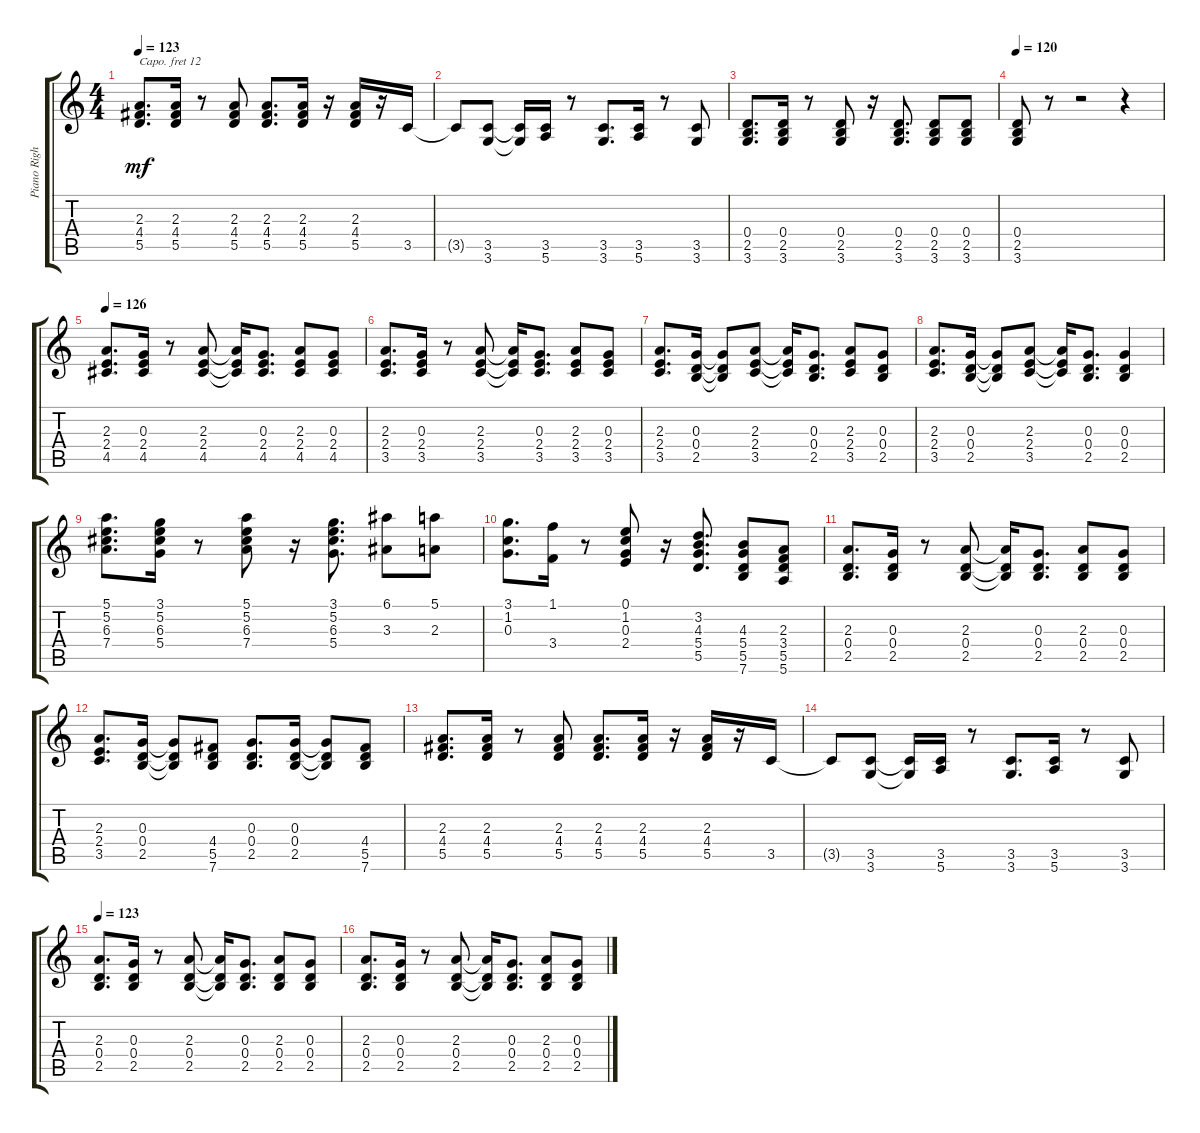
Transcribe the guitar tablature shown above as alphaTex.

\track ("Piano Right Hand (Elton John)" "Piano Righ") {instrument acousticgrandpiano}
\staff {score tabs}
\capo 12
\tuning (E4 B3 G3 D3 A2 E2) {hide}
\ts (4 4)
\tempo 123
\clef g2
\ks c
(2.3 4.4 5.5).8{d dy mf} (2.3 4.4 5.5).16 r.8 (2.3 4.4 5.5).8 (2.3 4.4 5.5).8{d} (2.3 4.4 5.5).16 r.16 (2.3 4.4 5.5).16 r.16 3.5.16 |
3.5{t}.8 (3.5 3.6).8 (3.5{t} 3.6{t}).16 (3.5 5.6).16 r.8 (3.5 3.6).8{d} (3.5 5.6).16 r.8 (3.5 3.6).8 |
(0.4 2.5 3.6).8{d} (0.4 2.5 3.6).16 r.8 (0.4 2.5 3.6).8 r.16 (0.4 2.5 3.6).8{d} (0.4 2.5 3.6).8 (0.4 2.5 3.6).8 |
\tempo 120
(0.4 2.5 3.6).8 r.8 r.2 r.4 |
\tempo 126
(2.3 2.4 4.5).8{d} (0.3 2.4 4.5).16 r.8 (2.3 2.4 4.5).8 (2.3{t} 2.4{t} 4.5{t}).16 (0.3 2.4 4.5).8{d} (2.3 2.4 4.5).8 (0.3 2.4 4.5).8 |
(2.3 2.4 3.5).8{d} (0.3 2.4 3.5).16 r.8 (2.3 2.4 3.5).8 (2.3{t} 2.4{t} 3.5{t}).16 (0.3 2.4 3.5).8{d} (2.3 2.4 3.5).8 (0.3 2.4 3.5).8 |
(2.3 2.4 3.5).8{d} (0.3 0.4 2.5).16 (0.3{t} 0.4{t} 2.5{t}).8 (2.3 2.4 3.5).8 (2.3{t} 2.4{t} 3.5{t}).16 (0.3 0.4 2.5).8{d} (2.3 2.4 3.5).8 (0.3 0.4 2.5).8 |
(2.3 2.4 3.5).8{d} (0.3 0.4 2.5).16 (0.3{t} 0.4{t} 2.5{t}).8 (2.3 2.4 3.5).8 (2.3{t} 2.4{t} 3.5{t}).16 (0.3 0.4 2.5).8{d} (0.3 0.4 2.5).4 |
(5.1 5.2 6.3 7.4).8{d} (3.1 5.2 6.3 5.4).16 r.8 (5.1 5.2 6.3 7.4).8 r.16 (3.1 5.2 6.3 5.4).8{d} (6.1 3.3).8 (5.1 2.3).8 |
(3.1 1.2 0.3).8{d} (1.1 3.4).16 r.8 (0.1 1.2 0.3 2.4).8 r.16 (3.2 4.3 5.4 5.5).8{d} (4.3 5.4 5.5 7.6).8 (2.3 3.4 5.5 5.6).8 |
(2.3 0.4 2.5).8{d} (0.3 0.4 2.5).16 r.8 (2.3 0.4 2.5).8 (2.3{t} 0.4{t} 2.5{t}).16 (0.3 0.4 2.5).8{d} (2.3 0.4 2.5).8 (0.3 0.4 2.5).8 |
(2.3 2.4 3.5).8{d} (0.3 0.4 2.5).16 (0.3{t} 0.4{t} 2.5{t}).8 (4.4 5.5 7.6).8 (0.3 0.4 2.5).8{d} (0.3 0.4 2.5).16 (0.3{t} 0.4{t} 2.5{t}).8 (4.4 5.5 7.6).8 |
(2.3 4.4 5.5).8{d} (2.3 4.4 5.5).16 r.8 (2.3 4.4 5.5).8 (2.3 4.4 5.5).8{d} (2.3 4.4 5.5).16 r.16 (2.3 4.4 5.5).16 r.16 3.5.16 |
3.5{t}.8 (3.5 3.6).8 (3.5{t} 3.6{t}).16 (3.5 5.6).16 r.8 (3.5 3.6).8{d} (3.5 5.6).16 r.8 (3.5 3.6).8 |
\tempo 123
(2.3 0.4 2.5).8{d} (0.3 0.4 2.5).16 r.8 (2.3 0.4 2.5).8 (2.3{t} 0.4{t} 2.5{t}).16 (0.3 0.4 2.5).8{d} (2.3 0.4 2.5).8 (0.3 0.4 2.5).8 |
(2.3 0.4 2.5).8{d} (0.3 0.4 2.5).16 r.8 (2.3 0.4 2.5).8 (2.3{t} 0.4{t} 2.5{t}).16 (0.3 0.4 2.5).8{d} (2.3 0.4 2.5).8 (0.3 0.4 2.5).8
